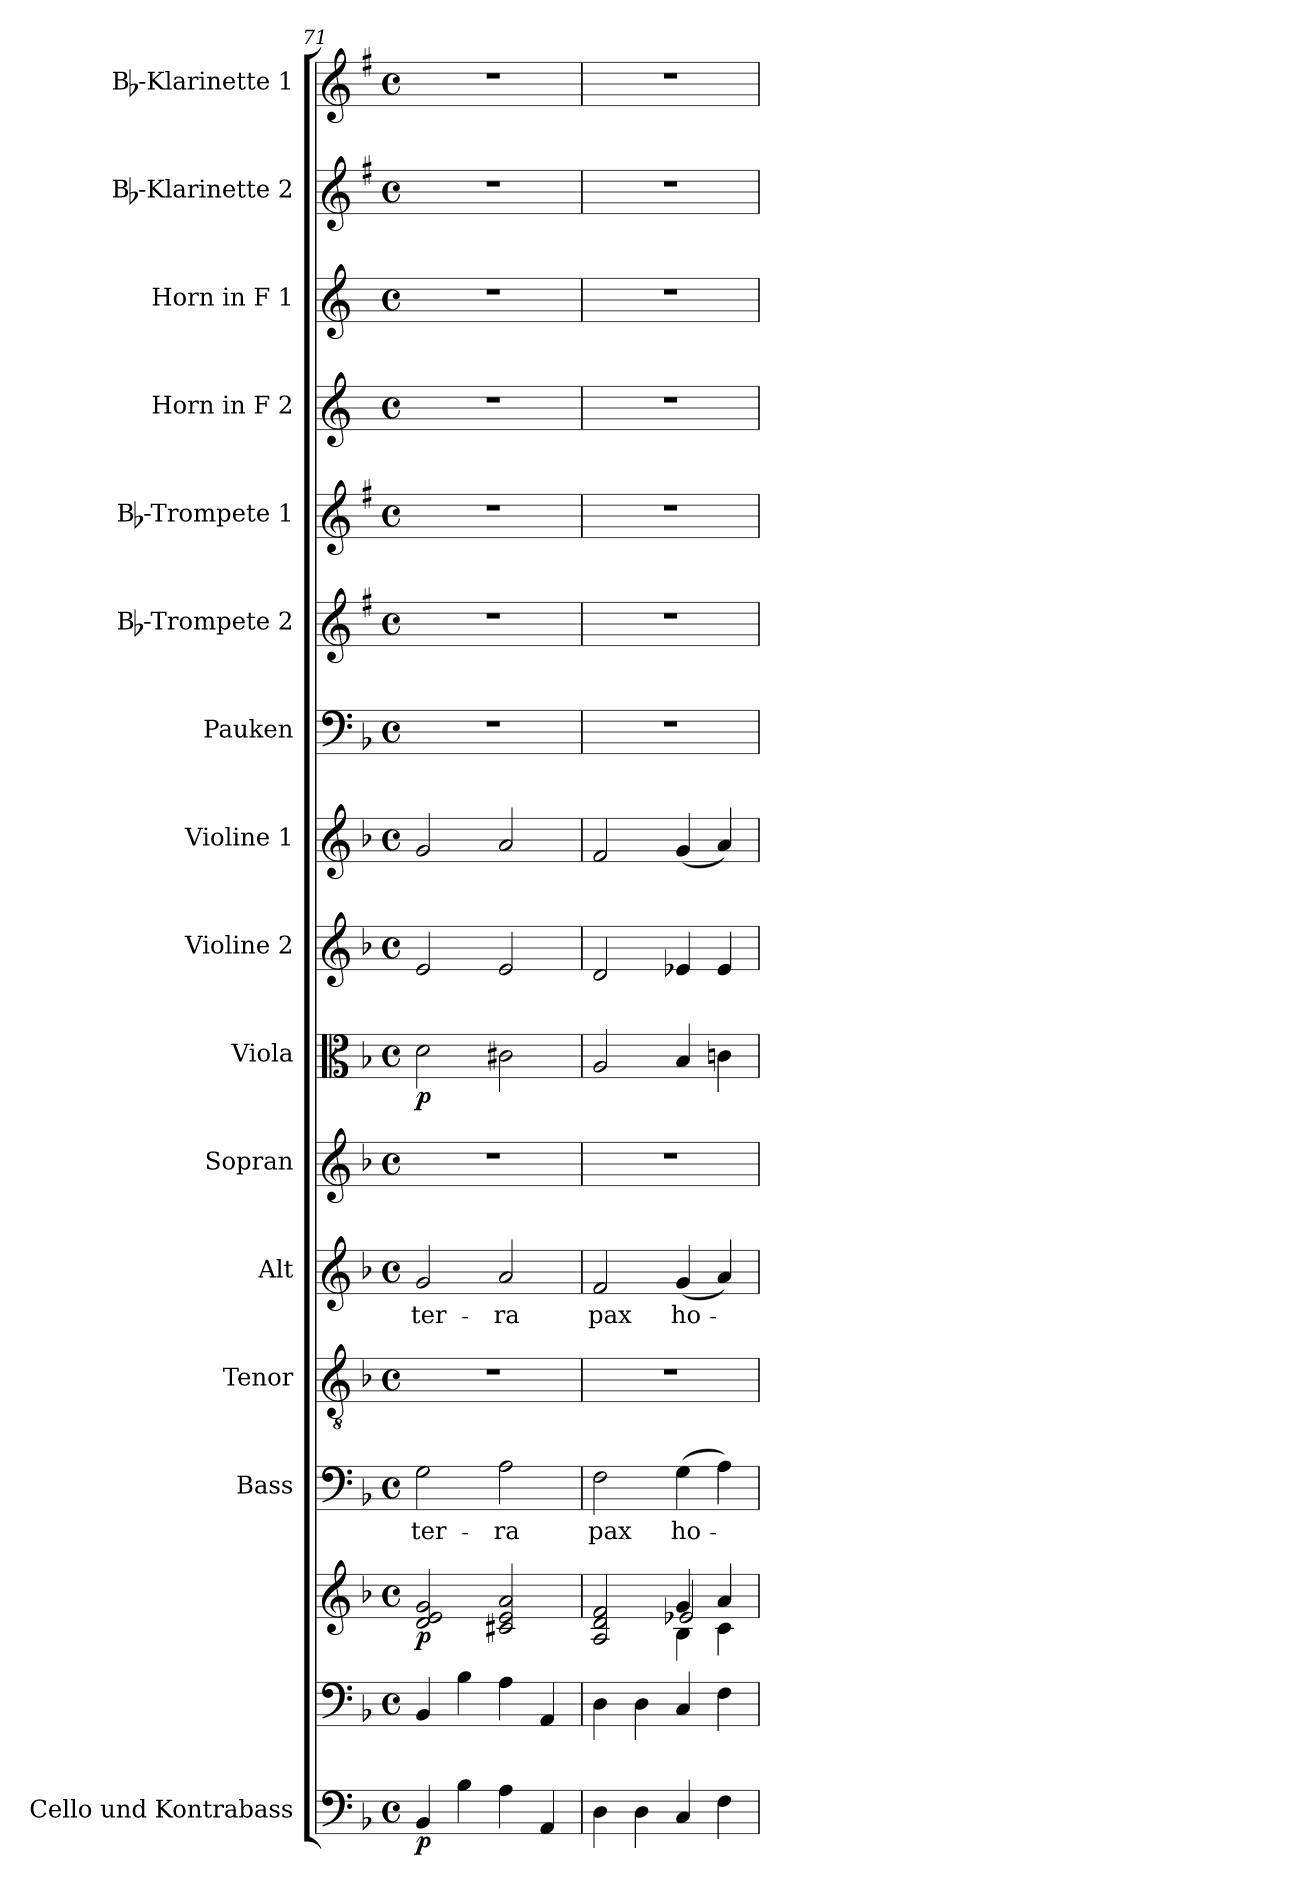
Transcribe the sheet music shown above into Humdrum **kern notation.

**kern	**dynam	**kern	**kern	**dynam	**kern	**text	**kern	**kern	**text	**kern	**kern	**dynam	**kern	**kern	**kern	**kern	**kern	**kern	**kern	**kern	**kern
*part16	*part16	*part15	*part15	*part15	*part14	*part14	*part13	*part12	*part12	*part11	*part10	*part10	*part9	*part8	*part7	*part6	*part5	*part4	*part3	*part2	*part1
*staff17	*staff17	*staff16	*staff15	*staff15/16	*staff14	*staff14	*staff13	*staff12	*staff12	*staff11	*staff10	*staff10	*staff9	*staff8	*staff7	*staff6	*staff5	*staff4	*staff3	*staff2	*staff1
*I"Cello und Kontrabass	*	*	*	*	*I"Bass	*	*I"Tenor	*I"Alt	*	*I"Sopran	*I"Viola	*	*I"Violine 2	*I"Violine 1	*I"Pauken	*I"Bb-Trompete 2	*I"Bb-Trompete 1	*I"Horn in F 2	*I"Horn in F 1	*I"Bb-Klarinette 2	*I"Bb-Klarinette 1
*I'Kb.	*	*	*	*	*I'B.	*	*I'T.	*I'A.	*	*I'S.	*I'Vla.	*	*I'Vl. 2	*I'Vl. 1	*I'Pk.	*I'Bb Trp. 2	*I'Bb Trp. 1	*	*	*I'Bb Kl. 2	*I'Bb Kl. 1
*clefF4	*	*clefF4	*clefG2	*	*clefF4	*	*clefGv2	*clefG2	*	*clefG2	*clefC3	*	*clefG2	*clefG2	*clefF4	*clefG2	*clefG2	*clefG2	*clefG2	*clefG2	*clefG2
*ITrd7c12	*	*	*	*	*	*	*	*	*	*	*	*	*	*	*	*ITrd1c2	*ITrd1c2	*ITrd4c7	*ITrd4c7	*ITrd1c2	*ITrd1c2
*k[b-]	*	*k[b-]	*k[b-]	*	*k[b-]	*	*k[b-]	*k[b-]	*	*k[b-]	*k[b-]	*	*k[b-]	*k[b-]	*k[b-]	*k[b-]	*k[b-]	*k[b-]	*k[b-]	*k[b-]	*k[b-]
*F:	*	*F:	*F:	*	*F:	*	*F:	*F:	*	*F:	*F:	*	*F:	*F:	*F:	*F:	*F:	*F:	*F:	*F:	*F:
*M4/4	*	*M4/4	*M4/4	*	*M4/4	*	*M4/4	*M4/4	*	*M4/4	*M4/4	*	*M4/4	*M4/4	*M4/4	*M4/4	*M4/4	*M4/4	*M4/4	*M4/4	*M4/4
*met(c)	*	*met(c)	*met(c)	*	*met(c)	*	*met(c)	*met(c)	*	*met(c)	*met(c)	*	*met(c)	*met(c)	*met(c)	*met(c)	*met(c)	*met(c)	*met(c)	*met(c)	*met(c)
=71	=71	=71	=71	=71	=71	=71	=71	=71	=71	=71	=71	=71	=71	=71	=71	=71	=71	=71	=71	=71	=71
!	!LO:DY:b	!	!	!LO:DY:b	!	!LO:LY:b	!	!	!LO:LY:b	!	!	!LO:DY:b	!	!	!	!	!	!	!	!	!
4BBB-/	p	4BB-/	2d/ 2e/ 2g/	p	2G\	ter-	1r	2g/	ter-	1r	2d\	p	2e/	2g/	1r	1r	1r	1r	1r	1r	1r
4BB-\	.	4B-\	.	.	.	.	.	.	.	.	.	.	.	.	.	.	.	.	.	.	.
!	!	!	!	!	!	!LO:LY:b	!	!	!LO:LY:b	!	!	!	!	!	!	!	!	!	!	!	!
4AA\	.	4A\	2c#X/ 2e/ 2a/	.	2A\	-ra	.	2a/	-ra	.	2c#X\	.	2e/	2a/	.	.	.	.	.	.	.
4AAA/	.	4AA/	.	.	.	.	.	.	.	.	.	.	.	.	.	.	.	.	.	.	.
=72	=72	=72	=72	=72	=72	=72	=72	=72	=72	=72	=72	=72	=72	=72	=72	=72	=72	=72	=72	=72	=72
*	*	*	*^	*	*	*	*	*	*	*	*	*	*	*	*	*	*	*	*	*	*
*	*	*	*	*^	*	*	*	*	*	*	*	*	*	*	*	*	*	*	*	*	*	*
!	!	!	!	!	!	!	!	!LO:LY:b	!	!	!LO:LY:b	!	!	!	!	!	!	!	!	!	!	!	!
4DD\	.	4D\	2A/ 2d/ 2f/	2ryy	2ryy	.	2F\	pax	1r	2f/	pax	1r	2A/	.	2d/	2f/	1r	1r	1r	1r	1r	1r	1r
4DD\	.	4D\	.	.	.	.	.	.	.	.	.	.	.	.	.	.	.	.	.	.	.	.	.
!	!	!	!	!	!	!	!	!LO:LY:b	!	!	!LO:LY:b	!	!	!	!	!	!	!	!	!	!	!	!
4CC/	.	4C/	4g/	4B-\	2e-X/	.	(>4G\	ho-	.	(<4g/	ho-	.	4B-/	.	4e-X/	(<4g/	.	.	.	.	.	.	.
4FF\	.	4F\	4a/	4c\	.	.	4A\)	.	.	4a/)	.	.	4cn\	.	4e-/	4a/)	.	.	.	.	.	.	.
*	*	*	*v	*v	*v	*	*	*	*	*	*	*	*	*	*	*	*	*	*	*	*	*	*
=	=	=	=	=	=	=	=	=	=	=	=	=	=	=	=	=	=	=	=	=	=
*-	*-	*-	*-	*-	*-	*-	*-	*-	*-	*-	*-	*-	*-	*-	*-	*-	*-	*-	*-	*-	*-
